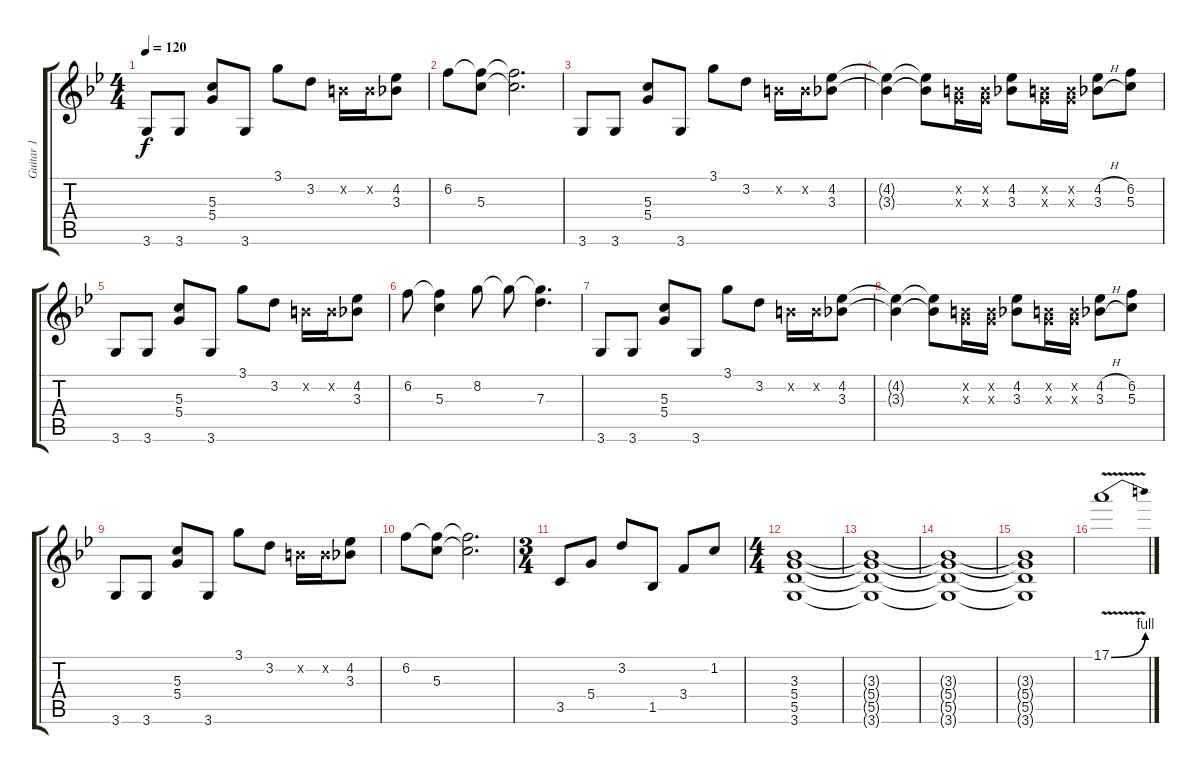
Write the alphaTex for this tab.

\track ("Guitar 1" "Guitar 1") {instrument acousticguitarnylon}
\staff {score tabs}
\tuning (E4 B3 G3 D3 A2 E2) {hide}
\ts (4 4)
\tempo 120
\clef g2
\ks bb
3.6.8{dy f} 3.6.8 (5.3 5.4).8 3.6.8 3.1.8 3.2.8 0.2{x}.16 0.2{x}.16 (4.2 3.3).8 |
6.2.8 (6.2{t} 5.3).8 (6.2{t} 5.3{t}).2{d} |
3.6.8{volume 11 balance 2} 3.6.8 (5.3 5.4).8 3.6.8 3.1.8 3.2.8 0.2{x}.16 0.2{x}.16 (4.2 3.3).8 |
(4.2{t} 3.3{t}).4 (4.2{t} 3.3{t}).8 (0.2{x} 0.3{x}).16 (0.2{x} 0.3{x}).16 (4.2 3.3).8 (0.2{x} 0.3{x}).16 (0.2{x} 0.3{x}).16 (4.2{h} 3.3{h}).8 (6.2 5.3).8 |
3.6.8 3.6.8 (5.3 5.4).8 3.6.8 3.1.8 3.2.8 0.2{x}.16 0.2{x}.16 (4.2 3.3).8 |
6.2.8 (6.2{t} 5.3).4 8.2.8 8.2{t}.8 (8.2{t} 7.3).4{d} |
3.6.8 3.6.8 (5.3 5.4).8 3.6.8 3.1.8 3.2.8 0.2{x}.16 0.2{x}.16 (4.2 3.3).8 |
(4.2{t} 3.3{t}).4 (4.2{t} 3.3{t}).8 (0.2{x} 0.3{x}).16 (0.2{x} 0.3{x}).16 (4.2 3.3).8 (0.2{x} 0.3{x}).16 (0.2{x} 0.3{x}).16 (4.2{h} 3.3{h}).8 (6.2 5.3).8 |
3.6.8 3.6.8 (5.3 5.4).8 3.6.8 3.1.8 3.2.8 0.2{x}.16 0.2{x}.16 (4.2 3.3).8 |
6.2.8 (6.2{t} 5.3).8 (6.2{t} 5.3{t}).2{d} |
\ts (3 4)
3.5.8 5.4.8 3.2.8 1.5.8 3.4.8 1.2.8 |
\ts (4 4)
(3.3 5.4 5.5 3.6).1 |
(3.3{t} 5.4{t} 5.5{t} 3.6{t}).1 |
(3.3{t} 5.4{t} 5.5{t} 3.6{t}).1 |
(3.3{t} 5.4{t} 5.5{t} 3.6{t}).1 |
17.1{be (bend 0 0 60 4) v}.1
